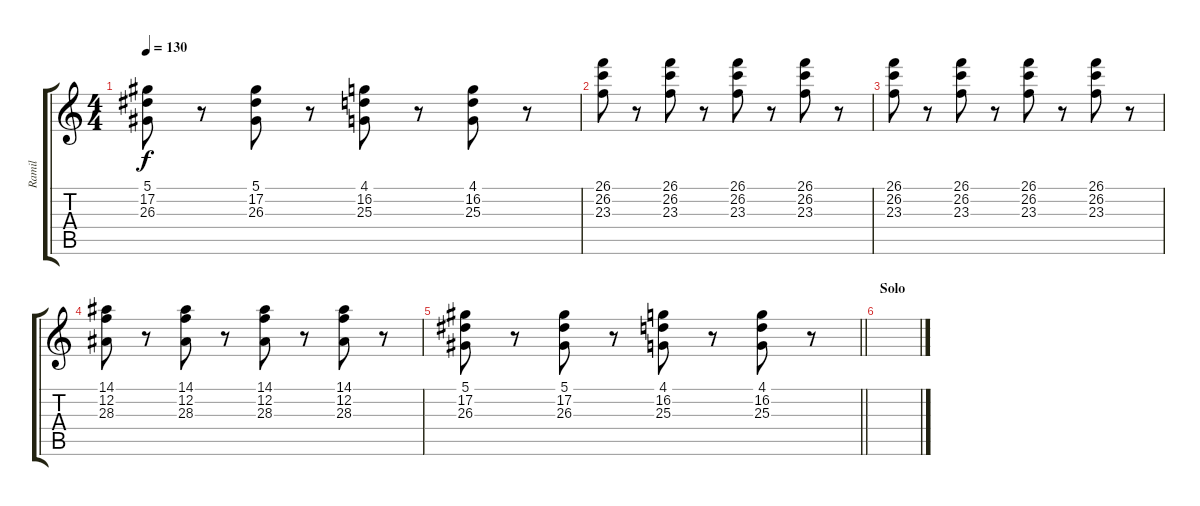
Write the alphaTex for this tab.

\track ("Ramil" "Ramil") {instrument stringensemble1}
\staff {score tabs}
\tuning (Eb4 Bb3 Gb3 Db3 Ab2 Eb2) {hide}
\ts (4 4)
\tempo 130
\clef g2
\ks c
(5.1 17.2 26.3).8{dy f} r.8 (5.1 17.2 26.3).8 r.8 (4.1 16.2 25.3).8 r.8 (4.1 16.2 25.3).8 r.8 |
(26.1 26.2 23.3).8 r.8 (26.1 26.2 23.3).8 r.8 (26.1 26.2 23.3).8 r.8 (26.1 26.2 23.3).8 r.8 |
(26.1 26.2 23.3).8 r.8 (26.1 26.2 23.3).8 r.8 (26.1 26.2 23.3).8 r.8 (26.1 26.2 23.3).8 r.8 |
(14.1 12.2 28.3).8 r.8 (14.1 12.2 28.3).8 r.8 (14.1 12.2 28.3).8 r.8 (14.1 12.2 28.3).8 r.8 |
\barLineRight lightlight
(5.1 17.2 26.3).8 r.8 (5.1 17.2 26.3).8 r.8 (4.1 16.2 25.3).8 r.8 (4.1 16.2 25.3).8 r.8 |
\section ("" "Solo")
